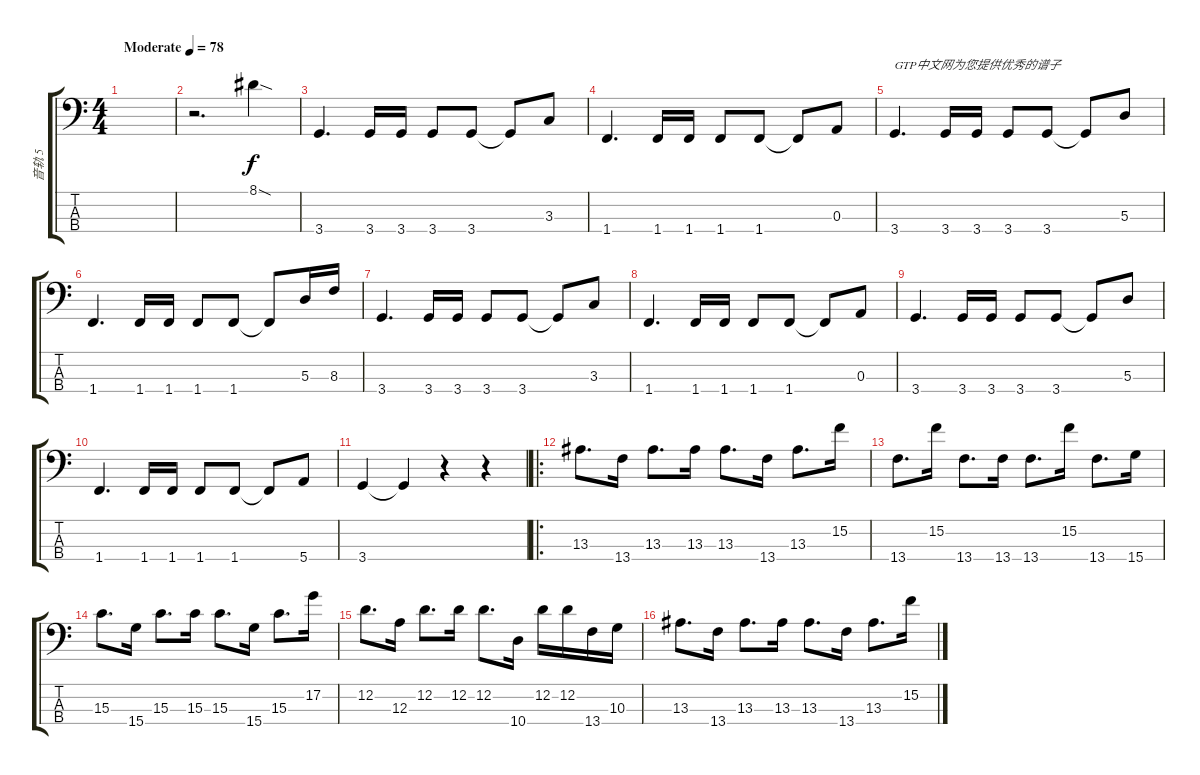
\track ("音轨 5" "音轨 5") {instrument electricbassfinger}
\staff {score tabs}
\tuning (G2 D2 A1 E1) {hide}
\ts (4 4)
\tempo (78 "Moderate")
\clef f4
\ks c
|
r.2{d} 8.1{sod}.4 |
3.4.4{d} 3.4.16 3.4.16 3.4.8 3.4.8 3.4{t}.8 3.3.8 |
1.4.4{d} 1.4.16 1.4.16 1.4.8 1.4.8 1.4{t}.8 0.3.8 |
3.4.4{d txt "GTP中文网为您提供优秀的谱子"} 3.4.16 3.4.16 3.4.8 3.4.8 3.4{t}.8 5.3.8 |
1.4.4{d} 1.4.16 1.4.16 1.4.8 1.4.8 1.4{t}.8 5.3.16 8.3.16 |
3.4.4{d} 3.4.16 3.4.16 3.4.8 3.4.8 3.4{t}.8 3.3.8 |
1.4.4{d} 1.4.16 1.4.16 1.4.8 1.4.8 1.4{t}.8 0.3.8 |
3.4.4{d} 3.4.16 3.4.16 3.4.8 3.4.8 3.4{t}.8 5.3.8 |
1.4.4{d} 1.4.16 1.4.16 1.4.8 1.4.8 1.4{t}.8 5.4.8 |
3.4.4 3.4{t}.4 r.4 r.4 |
\ro
13.3.8{d} 13.4.16 13.3.8{d} 13.3.16 13.3.8{d} 13.4.16 13.3.8{d} 15.2.16 |
13.4.8{d} 15.2.16 13.4.8{d} 13.4.16 13.4.8{d} 15.2.16 13.4.8{d} 15.4.16 |
15.3.8{d} 15.4.16 15.3.8{d} 15.3.16 15.3.8{d} 15.4.16 15.3.8{d} 17.2.16 |
12.2.8{d} 12.3.16 12.2.8{d} 12.2.16 12.2.8{d} 10.4.16 12.2.16 12.2.16 13.4.16 10.3.16 |
13.3.8{d} 13.4.16 13.3.8{d} 13.3.16 13.3.8{d} 13.4.16 13.3.8{d} 15.2.16
